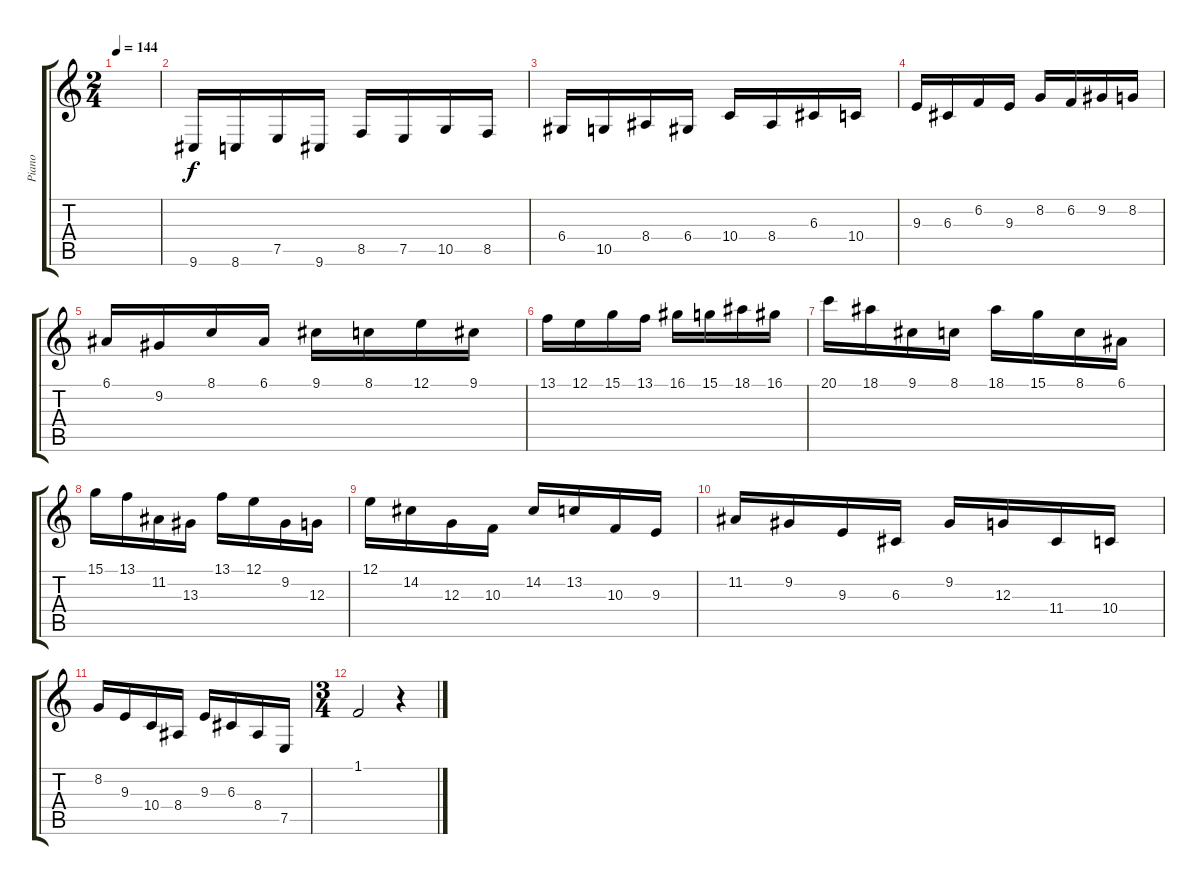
\track ("Piano" "Piano") {instrument acousticgrandpiano}
\staff {score tabs}
\tuning (E4 B3 G3 D3 A2 E2) {hide}
\ts (2 4)
\tempo 144
\clef g2
\ks c
|
9.6.16 8.6.16 7.5.16 9.6.16 8.5.16 7.5.16 10.5.16 8.5.16 |
6.4.16 10.5.16 8.4.16 6.4.16 10.4.16 8.4.16 6.3.16 10.4.16 |
9.3.16 6.3.16 6.2.16 9.3.16 8.2.16 6.2.16 9.2.16 8.2.16 |
6.1.16 9.2.16 8.1.16 6.1.16 9.1.16 8.1.16 12.1.16 9.1.16 |
13.1.16 12.1.16 15.1.16 13.1.16 16.1.16 15.1.16 18.1.16 16.1.16 |
20.1.16 18.1.16 9.1.16 8.1.16 18.1.16 15.1.16 8.1.16 6.1.16 |
15.1.16 13.1.16 11.2.16 13.3.16 13.1.16 12.1.16 9.2.16 12.3.16 |
12.1.16 14.2.16 12.3.16 10.3.16 14.2.16 13.2.16 10.3.16 9.3.16 |
11.2.16 9.2.16 9.3.16 6.3.16 9.2.16 12.3.16 11.4.16 10.4.16 |
8.2.16 9.3.16 10.4.16 8.4.16 9.3.16 6.3.16 8.4.16 7.5.16 |
\ts (3 4)
1.1.2 r.4
